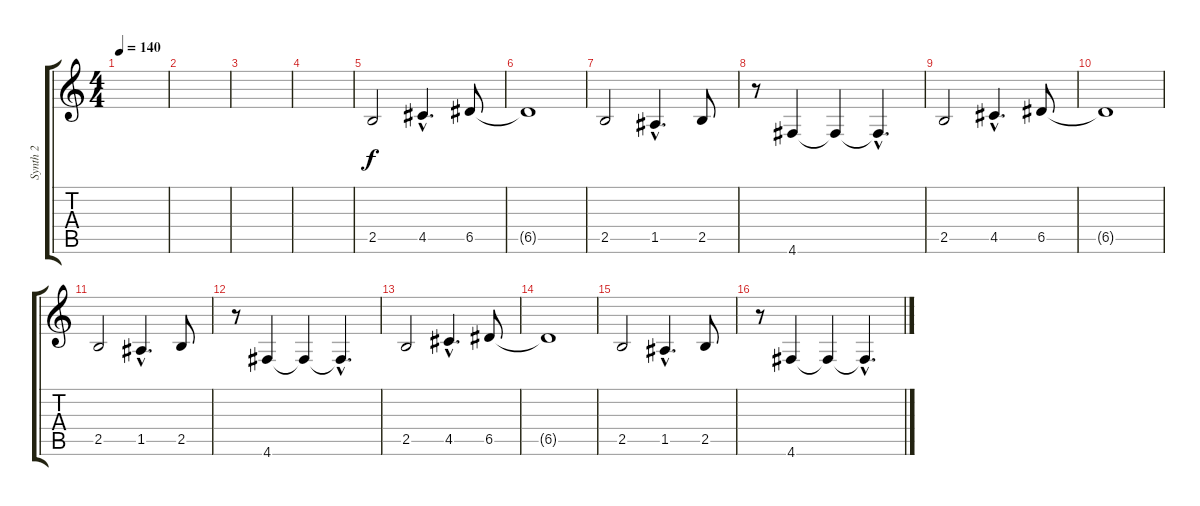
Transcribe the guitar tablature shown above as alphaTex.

\track ("Synth 2" "Synth 2") {instrument acousticguitarsteel}
\staff {score tabs}
\tuning (E4 B3 G3 D3 A2 D2) {hide}
\ts (4 4)
\tempo 140
\clef g2
\ks c
|
|
|
|
2.5.2 4.5{hac}.4{d} 6.5.8 |
6.5{t}.1 |
2.5.2 1.5{hac}.4{d} 2.5.8 |
r.8 4.6.4 4.6{t}.4 4.6{hac t}.4{d} |
2.5.2 4.5{hac}.4{d} 6.5.8 |
6.5{t}.1 |
2.5.2 1.5{hac}.4{d} 2.5.8 |
r.8 4.6.4 4.6{t}.4 4.6{hac t}.4{d} |
2.5.2 4.5{hac}.4{d} 6.5.8 |
6.5{t}.1 |
2.5.2 1.5{hac}.4{d} 2.5.8 |
r.8 4.6.4 4.6{t}.4 4.6{hac t}.4{d}
